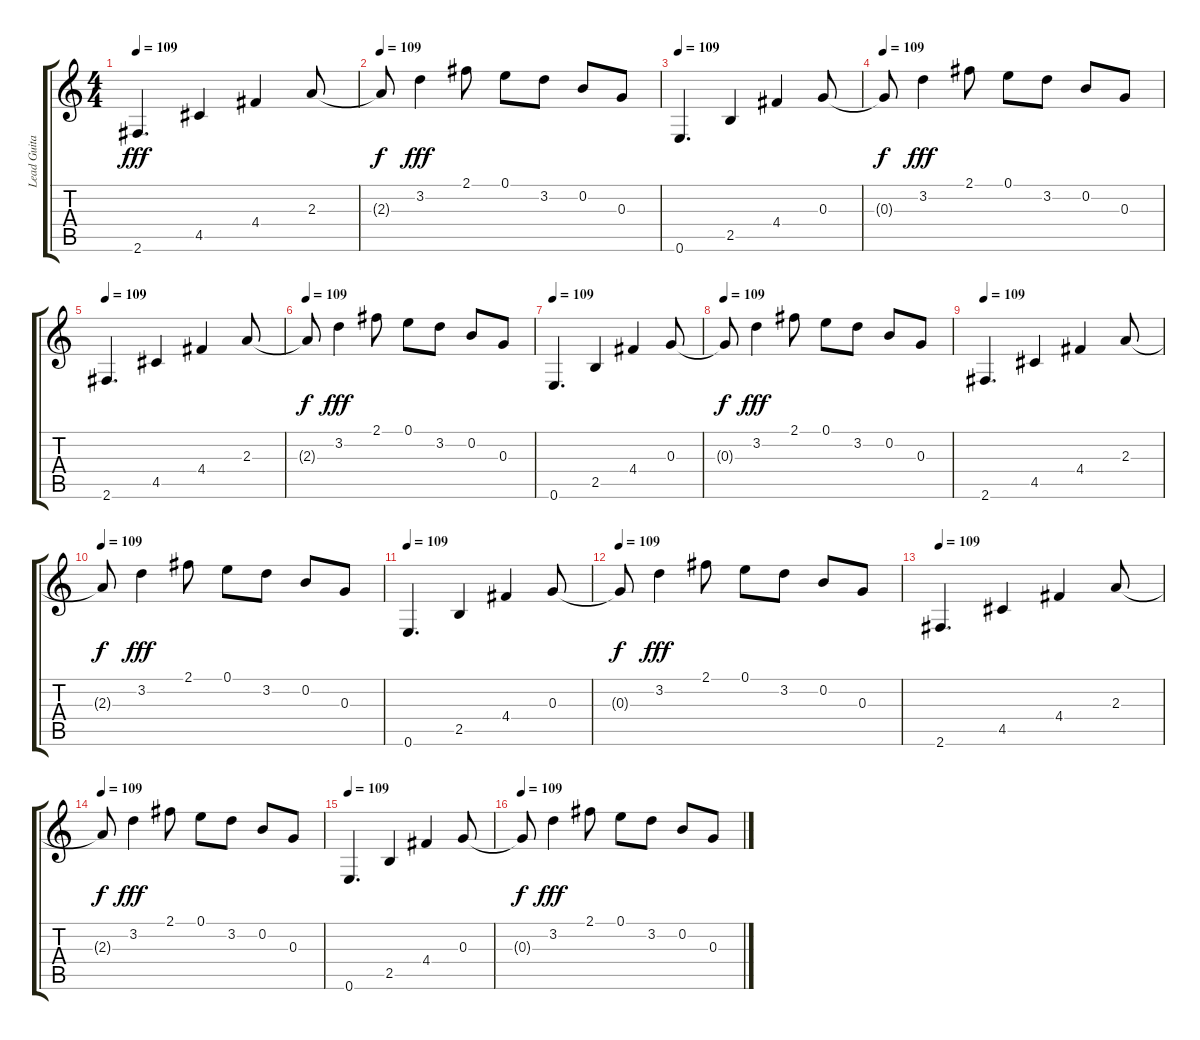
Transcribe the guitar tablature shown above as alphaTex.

\track ("Lead Guitar" "Lead Guita") {instrument distortionguitar}
\staff {score tabs}
\tuning (E4 B3 G3 D3 A2 E2) {hide}
\ts (4 4)
\tempo 109
\clef g2
\ks c
2.6.4{d dy fff} 4.5.4 4.4.4 2.3.8 |
\tempo 109
2.3{t}.8{dy f} 3.2.4{dy fff} 2.1.8 0.1.8 3.2.8 0.2.8 0.3.8 |
\tempo 109
0.6.4{d} 2.5.4 4.4.4 0.3.8 |
\tempo 109
0.3{t}.8{dy f} 3.2.4{dy fff} 2.1.8 0.1.8 3.2.8 0.2.8 0.3.8 |
\tempo 109
2.6.4{d} 4.5.4 4.4.4 2.3.8 |
\tempo 109
2.3{t}.8{dy f} 3.2.4{dy fff} 2.1.8 0.1.8 3.2.8 0.2.8 0.3.8 |
\tempo 109
0.6.4{d} 2.5.4 4.4.4 0.3.8 |
\tempo 109
0.3{t}.8{dy f} 3.2.4{dy fff} 2.1.8 0.1.8 3.2.8 0.2.8 0.3.8 |
\tempo 109
2.6.4{d} 4.5.4 4.4.4 2.3.8 |
\tempo 109
2.3{t}.8{dy f} 3.2.4{dy fff} 2.1.8 0.1.8 3.2.8 0.2.8 0.3.8 |
\tempo 109
0.6.4{d} 2.5.4 4.4.4 0.3.8 |
\tempo 109
0.3{t}.8{dy f} 3.2.4{dy fff} 2.1.8 0.1.8 3.2.8 0.2.8 0.3.8 |
\tempo 109
2.6.4{d} 4.5.4 4.4.4 2.3.8 |
\tempo 109
2.3{t}.8{dy f} 3.2.4{dy fff} 2.1.8 0.1.8 3.2.8 0.2.8 0.3.8 |
\tempo 109
0.6.4{d} 2.5.4 4.4.4 0.3.8 |
\tempo 109
0.3{t}.8{dy f} 3.2.4{dy fff} 2.1.8 0.1.8 3.2.8 0.2.8 0.3.8
